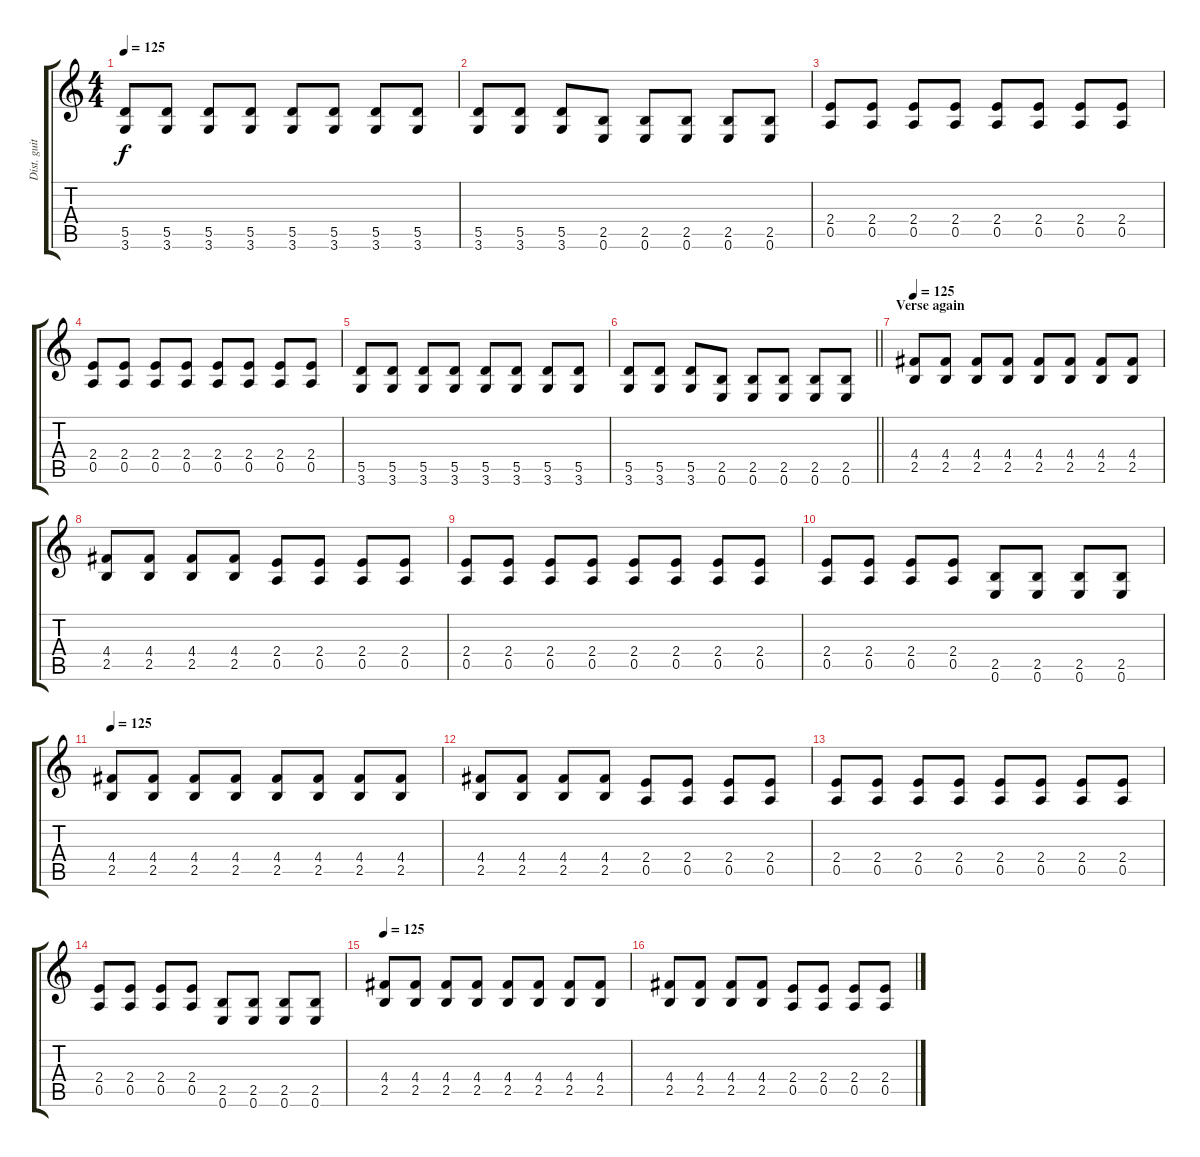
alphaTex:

\track ("Dist. guitar 1" "Dist. guit") {instrument overdrivenguitar}
\staff {score tabs}
\tuning (E4 B3 G3 D3 A2 E2) {hide}
\ts (4 4)
\tempo 125
\clef g2
\ks c
(5.5 3.6).8{dy f} (5.5 3.6).8 (5.5 3.6).8 (5.5 3.6).8 (5.5 3.6).8 (5.5 3.6).8 (5.5 3.6).8 (5.5 3.6).8 |
(5.5 3.6).8 (5.5 3.6).8 (5.5 3.6).8 (2.5 0.6).8 (2.5 0.6).8 (2.5 0.6).8 (2.5 0.6).8 (2.5 0.6).8 |
(2.4 0.5).8 (2.4 0.5).8 (2.4 0.5).8 (2.4 0.5).8 (2.4 0.5).8 (2.4 0.5).8 (2.4 0.5).8 (2.4 0.5).8 |
(2.4 0.5).8 (2.4 0.5).8 (2.4 0.5).8 (2.4 0.5).8 (2.4 0.5).8 (2.4 0.5).8 (2.4 0.5).8 (2.4 0.5).8 |
(5.5 3.6).8 (5.5 3.6).8 (5.5 3.6).8 (5.5 3.6).8 (5.5 3.6).8 (5.5 3.6).8 (5.5 3.6).8 (5.5 3.6).8 |
\barLineRight lightlight
(5.5 3.6).8 (5.5 3.6).8 (5.5 3.6).8 (2.5 0.6).8 (2.5 0.6).8 (2.5 0.6).8 (2.5 0.6).8 (2.5 0.6).8 |
\section ("" "Verse again")
\tempo 125
(4.4 2.5).8 (4.4 2.5).8 (4.4 2.5).8 (4.4 2.5).8 (4.4 2.5).8 (4.4 2.5).8 (4.4 2.5).8 (4.4 2.5).8 |
(4.4 2.5).8 (4.4 2.5).8 (4.4 2.5).8 (4.4 2.5).8 (2.4 0.5).8 (2.4 0.5).8 (2.4 0.5).8 (2.4 0.5).8 |
(2.4 0.5).8 (2.4 0.5).8 (2.4 0.5).8 (2.4 0.5).8 (2.4 0.5).8 (2.4 0.5).8 (2.4 0.5).8 (2.4 0.5).8 |
(2.4 0.5).8 (2.4 0.5).8 (2.4 0.5).8 (2.4 0.5).8 (2.5 0.6).8 (2.5 0.6).8 (2.5 0.6).8 (2.5 0.6).8 |
\tempo 125
(4.4 2.5).8 (4.4 2.5).8 (4.4 2.5).8 (4.4 2.5).8 (4.4 2.5).8 (4.4 2.5).8 (4.4 2.5).8 (4.4 2.5).8 |
(4.4 2.5).8 (4.4 2.5).8 (4.4 2.5).8 (4.4 2.5).8 (2.4 0.5).8 (2.4 0.5).8 (2.4 0.5).8 (2.4 0.5).8 |
(2.4 0.5).8 (2.4 0.5).8 (2.4 0.5).8 (2.4 0.5).8 (2.4 0.5).8 (2.4 0.5).8 (2.4 0.5).8 (2.4 0.5).8 |
(2.4 0.5).8 (2.4 0.5).8 (2.4 0.5).8 (2.4 0.5).8 (2.5 0.6).8 (2.5 0.6).8 (2.5 0.6).8 (2.5 0.6).8 |
\tempo 125
(4.4 2.5).8 (4.4 2.5).8 (4.4 2.5).8 (4.4 2.5).8 (4.4 2.5).8 (4.4 2.5).8 (4.4 2.5).8 (4.4 2.5).8 |
(4.4 2.5).8 (4.4 2.5).8 (4.4 2.5).8 (4.4 2.5).8 (2.4 0.5).8 (2.4 0.5).8 (2.4 0.5).8 (2.4 0.5).8
